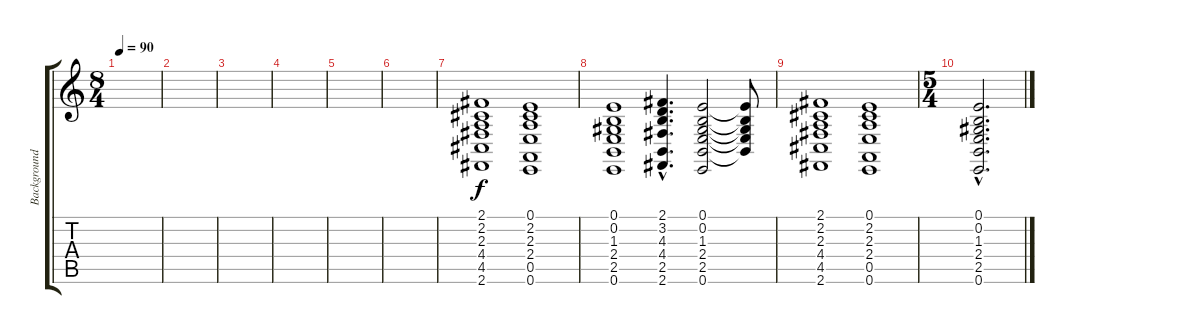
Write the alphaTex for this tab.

\track ("Background" "Background") {instrument stringensemble1}
\staff {score tabs}
\tuning (E4 B3 G3 D3 A2 E2) {hide}
\ts (8 4)
\tempo 90
\clef g2
\ks c
|
|
|
|
|
|
(2.1 2.2 2.3 4.4 4.5 2.6).1 (0.1 2.2 2.3 2.4 0.5 0.6).1 |
(0.1 0.2 1.3 2.4 2.5 0.6).1 (2.1{hac} 3.2{hac} 4.3{hac} 4.4{hac} 2.5{hac} 2.6{hac}).4{d} (0.1 0.2 1.3 2.4 2.5 0.6).2 (0.1{t} 0.2{t} 1.3{t} 2.4{t} 2.5{t}).8 |
(2.1 2.2 2.3 4.4 4.5 2.6).1 (0.1 2.2 2.3 2.4 0.5 0.6).1 |
\ts (5 4)
(0.1{hac} 0.2{hac} 1.3{hac} 2.4{hac} 2.5{hac} 0.6{hac}).2{d}
